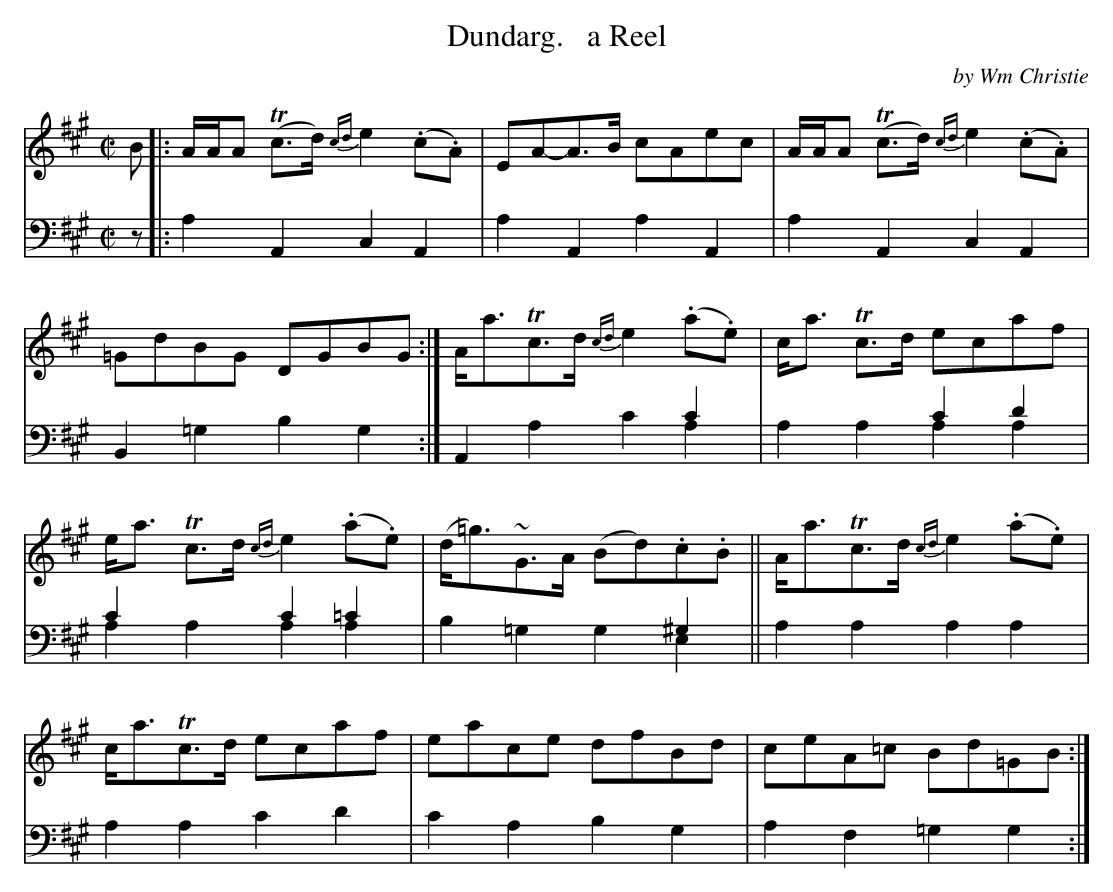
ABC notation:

X:1
T: Dundarg.   a Reel
C: by Wm Christie
M: C|
L: 1/8
K: A
V: 1 staves=2
B |:\
A/A/A (Tc>d) {cd}e2 (.c.A) | EA-A>B cAec |\
A/A/A (Tc>d) {cd}e2 (.c.A) | =GdBG DGBG :|\
A<aTc>d {cd}e2 (.a.e) | c<a Tc>d ecaf |
e<a Tc>d {cd}e2 (.a.e) | (d<=g)~G>A (Bd).c.B ||\
A<aTc>d {cd}e2(.a.e) | c<aTc>d ecaf |\
eace dfBd | ceA=c Bd=GB :|
V: 2 clef=bass middle=d
z |: a2A2 c2A2 | a2A2 a2A2 | a2A2 c2A2 | B2=g2 b2g2 :| A2x2 x2c'2 & x2a2 c'2a2 | x4 c'2d'2 & a2a2 a2a2 |
c'2x2 c'2=c'2 & a2a2 a2a2 | x6 ^g2 & b2=g2 g2e2 || a2a2 a2a2 | a2a2 c'2d'2 | c'2a2 b2g2 | a2f2 =g2g2 :|
